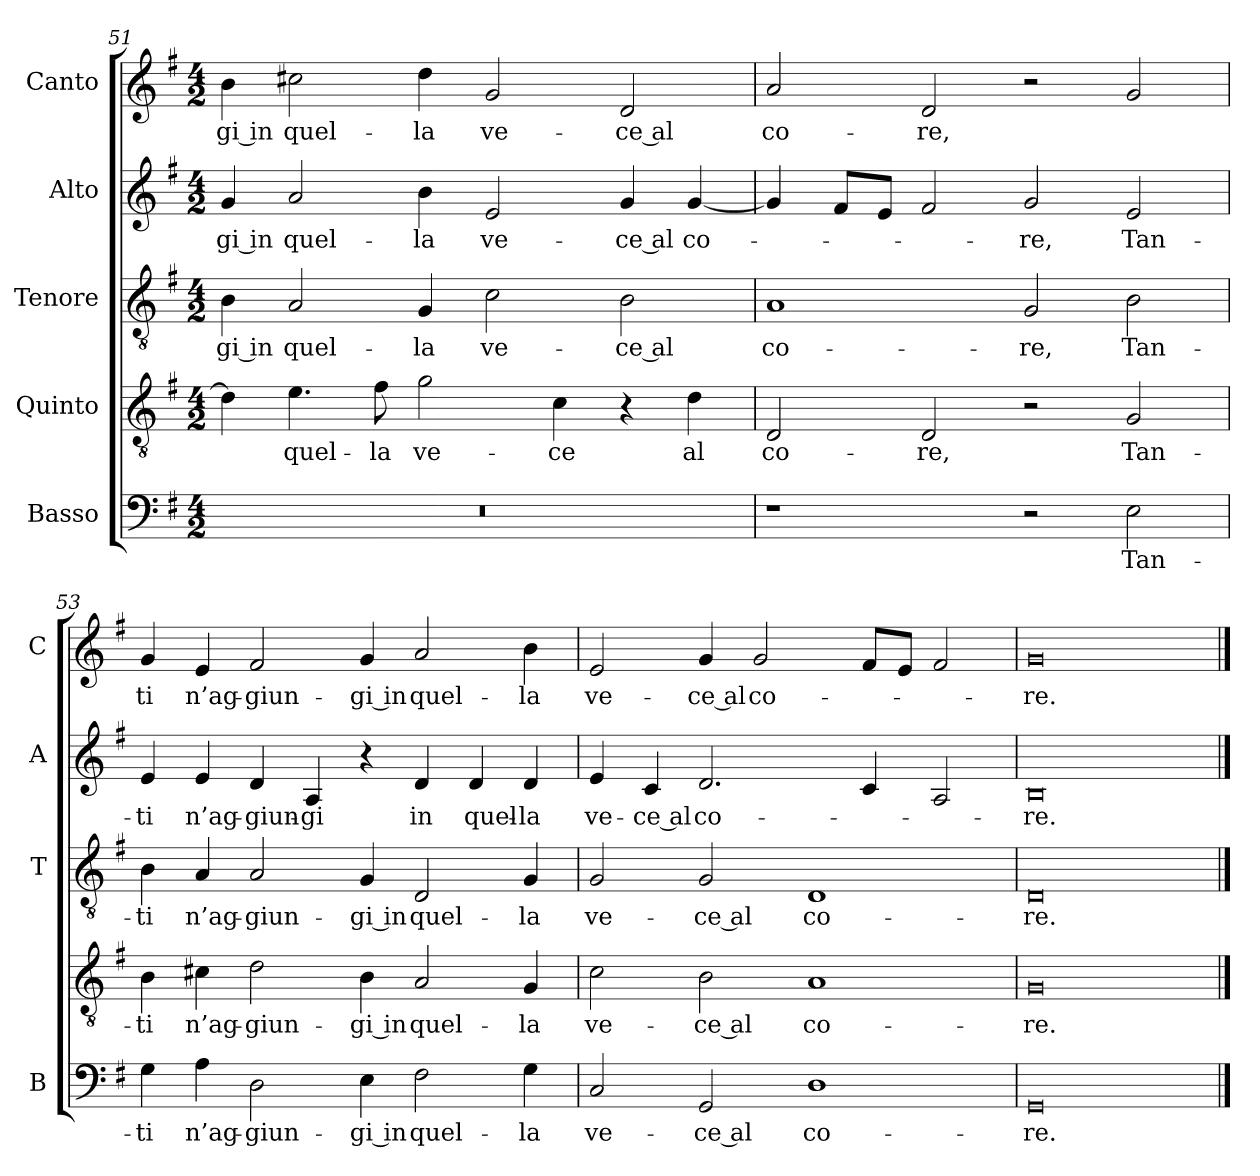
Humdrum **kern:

**kern	**text	**kern	**text	**kern	**text	**kern	**text	**kern	**text
*part5	*part5	*part4	*part4	*part3	*part3	*part2	*part2	*part1	*part1
*staff5	*staff5	*staff4	*staff4	*staff3	*staff3	*staff2	*staff2	*staff1	*staff1
*I"Basso	*	*I"Quinto	*	*I"Tenore	*	*I"Alto	*	*I"Canto	*
*I'B	*	*	*	*I'T	*	*I'A	*	*I'C	*
*clefF4	*	*clefGv2	*	*clefGv2	*	*clefG2	*	*clefG2	*
*k[f#]	*	*k[f#]	*	*k[f#]	*	*k[f#]	*	*k[f#]	*
*G:	*	*G:	*	*G:	*	*G:	*	*G:	*
*M4/2	*	*M4/2	*	*M4/2	*	*M4/2	*	*M4/2	*
=51	=51	=51	=51	=51	=51	=51	=51	=51	=51
!	!	!	!	!	!LO:LY:b	!	!LO:LY:b	!	!LO:LY:b
0r	.	4d\]	.	4B\	-gi in	4g/	-gi in	4b\	-gi in
!	!	!	!LO:LY:b	!	!LO:LY:b	!	!LO:LY:b	!	!LO:LY:b
.	.	4.e\	quel-	2A/	quel-	2a/	quel-	2cc#X\	quel-
!	!	!	!LO:LY:b	!	!	!	!	!	!
.	.	8f#\	-la	.	.	.	.	.	.
!	!	!	!LO:LY:b	!	!LO:LY:b	!	!LO:LY:b	!	!LO:LY:b
.	.	2g\	ve-	4G/	-la	4b\	-la	4dd\	-la
!	!	!	!	!	!LO:LY:b	!	!LO:LY:b	!	!LO:LY:b
.	.	.	.	2c\	ve-	2e/	ve-	2g/	ve-
!	!	!	!LO:LY:b	!	!	!	!	!	!
.	.	4c\	-ce	.	.	.	.	.	.
!	!	!	!	!	!LO:LY:b	!	!LO:LY:b	!	!LO:LY:b
.	.	4r	.	2B\	-ce al	4g/	-ce al	2d/	-ce al
!	!	!	!LO:LY:b	!	!	!	!LO:LY:b	!	!
.	.	4d\	al	.	.	[4g/	co-	.	.
=52	=52	=52	=52	=52	=52	=52	=52	=52	=52
!	!	!	!LO:LY:b	!	!LO:LY:b	!	!	!	!LO:LY:b
1r	.	2D/	co-	1A	co-	4g/]	.	2a/	co-
.	.	.	.	.	.	8f#/L	.	.	.
.	.	.	.	.	.	8e/J	.	.	.
!	!	!	!LO:LY:b	!	!	!	!	!	!LO:LY:b
.	.	2D/	-re,	.	.	2f#/	.	2d/	-re,
!	!	!	!	!	!LO:LY:b	!	!LO:LY:b	!	!
2r	.	2r	.	2G/	-re,	2g/	-re,	2r	.
!	!LO:LY:b	!	!LO:LY:b	!	!LO:LY:b	!	!LO:LY:b	!	!
2E\	Tan-	2G/	Tan-	2B\	Tan-	2e/	Tan-	2g/	.
!!LO:LB:g=z
=53	=53	=53	=53	=53	=53	=53	=53	=53	=53
!	!LO:LY:b	!	!LO:LY:b	!	!LO:LY:b	!	!LO:LY:b	!	!LO:LY:b
4G\	-ti	4B\	-ti	4B\	-ti	4e/	-ti	4g/	ti
!	!LO:LY:b	!	!LO:LY:b	!	!LO:LY:b	!	!LO:LY:b	!	!LO:LY:b
4A\	n’ag-	4c#X\	n’ag-	4A/	n’ag-	4e/	n’ag-	4e/	n’ag-
!	!LO:LY:b	!	!LO:LY:b	!	!LO:LY:b	!	!LO:LY:b	!	!LO:LY:b
2D\	-giun-	2d\	-giun-	2A/	-giun-	4d/	-giun-	2f#/	-giun-
!	!	!	!	!	!	!	!LO:LY:b	!	!
.	.	.	.	.	.	4A/	-gi	.	.
!	!LO:LY:b	!	!LO:LY:b	!	!LO:LY:b	!	!	!	!LO:LY:b
4E\	-gi in	4B\	-gi in	4G/	-gi in	4r	.	4g/	-gi in
!	!LO:LY:b	!	!LO:LY:b	!	!LO:LY:b	!	!LO:LY:b	!	!LO:LY:b
2F#\	quel-	2A/	quel-	2D/	quel-	4d/	in	2a/	quel-
!	!	!	!	!	!	!	!LO:LY:b	!	!
.	.	.	.	.	.	4d/	quel-	.	.
!	!LO:LY:b	!	!LO:LY:b	!	!LO:LY:b	!	!LO:LY:b	!	!LO:LY:b
4G\	-la	4G/	-la	4G/	-la	4d/	-la	4b\	-la
=54	=54	=54	=54	=54	=54	=54	=54	=54	=54
!	!LO:LY:b	!	!LO:LY:b	!	!LO:LY:b	!	!LO:LY:b	!	!LO:LY:b
2C/	ve-	2c\	ve-	2G/	ve-	4e/	ve-	2e/	ve-
!	!	!	!	!	!	!	!LO:LY:b	!	!
.	.	.	.	.	.	4c/	-ce al	.	.
!	!LO:LY:b	!	!LO:LY:b	!	!LO:LY:b	!	!LO:LY:b	!	!LO:LY:b
2GG/	-ce al	2B\	-ce al	2G/	-ce al	2.d/	co-	4g/	-ce al
!	!	!	!	!	!	!	!	!	!LO:LY:b
.	.	.	.	.	.	.	.	2g/	co-
!	!LO:LY:b	!	!LO:LY:b	!	!LO:LY:b	!	!	!	!
1D	co-	1A	co-	1D	co-	.	.	.	.
.	.	.	.	.	.	4c/	.	8f#/L	.
.	.	.	.	.	.	.	.	8e/J	.
.	.	.	.	.	.	2A/	.	2f#/	.
=55	=55	=55	=55	=55	=55	=55	=55	=55	=55
!	!LO:LY:b	!	!LO:LY:b	!	!LO:LY:b	!	!LO:LY:b	!	!LO:LY:b
0GG	-re.	0G	-re.	0D	-re.	0B	-re.	0g	-re.
==	==	==	==	==	==	==	==	==	==
*-	*-	*-	*-	*-	*-	*-	*-	*-	*-
